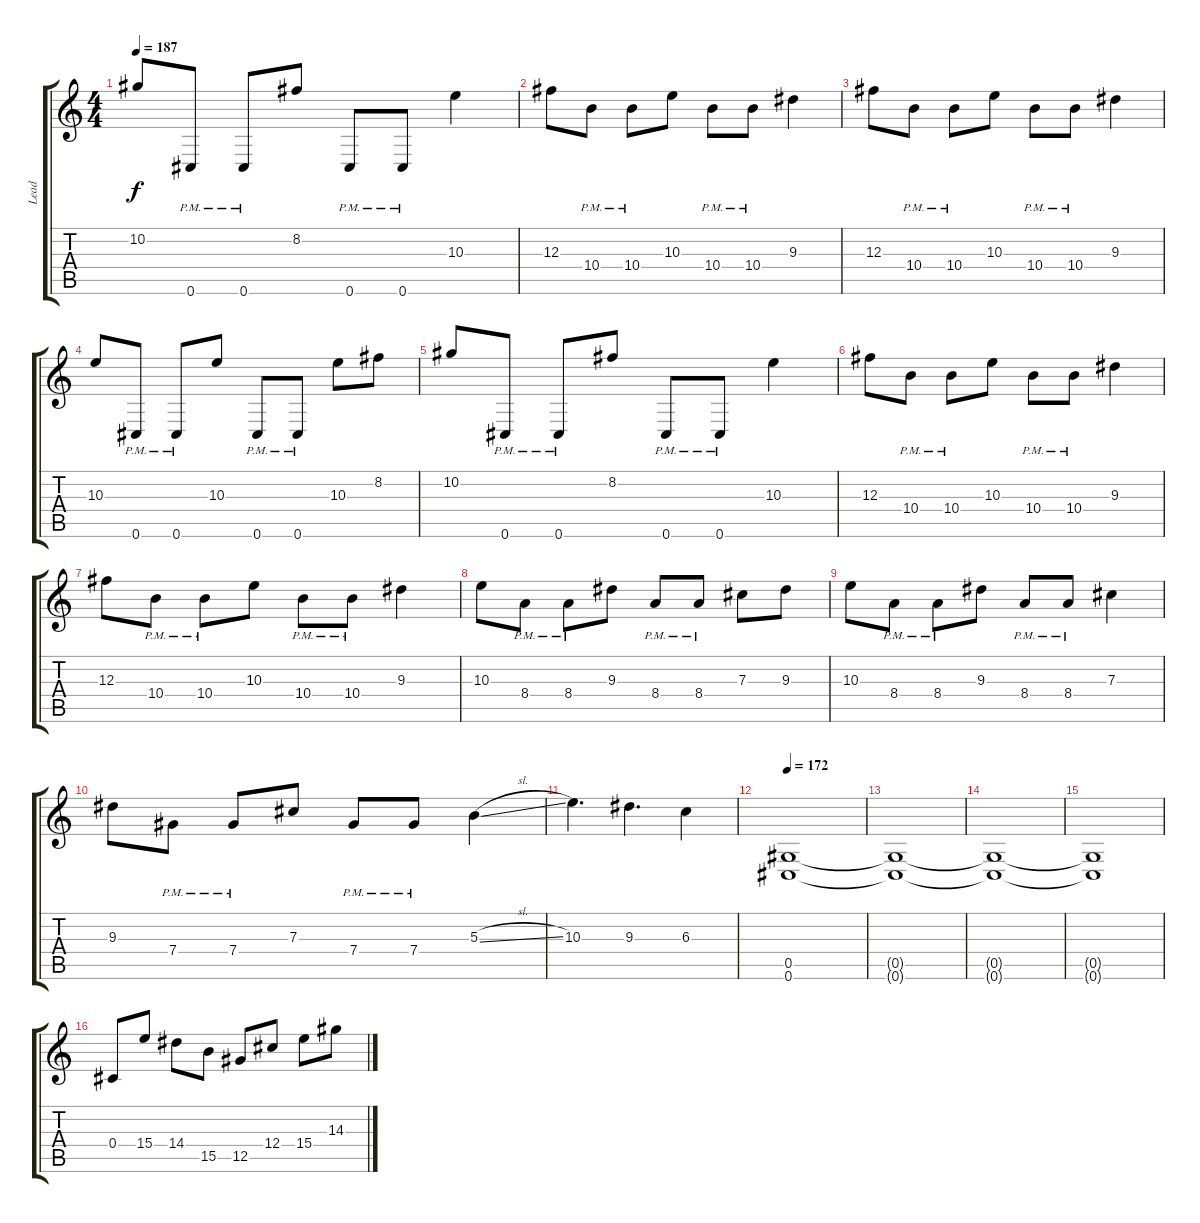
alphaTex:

\track ("Lead" "Lead") {instrument distortionguitar}
\staff {score tabs}
\tuning (Eb4 Bb3 Gb3 Db3 Ab2 Db2) {hide}
\ts (4 4)
\tempo 187
\clef g2
\ks c
10.2.8{dy f} 0.6{pm}.8 0.6{pm}.8 8.2.8 0.6{pm}.8 0.6{pm}.8 10.3.4 |
12.3.8 10.4{pm}.8 10.4{pm}.8 10.3.8 10.4{pm}.8 10.4{pm}.8 9.3.4 |
12.3.8 10.4{pm}.8 10.4{pm}.8 10.3.8 10.4{pm}.8 10.4{pm}.8 9.3.4 |
10.3.8 0.6{pm}.8 0.6{pm}.8 10.3.8 0.6{pm}.8 0.6{pm}.8 10.3.8 8.2.8 |
10.2.8 0.6{pm}.8 0.6{pm}.8 8.2.8 0.6{pm}.8 0.6{pm}.8 10.3.4 |
12.3.8 10.4{pm}.8 10.4{pm}.8 10.3.8 10.4{pm}.8 10.4{pm}.8 9.3.4 |
12.3.8 10.4{pm}.8 10.4{pm}.8 10.3.8 10.4{pm}.8 10.4{pm}.8 9.3.4 |
10.3.8 8.4{pm}.8 8.4{pm}.8 9.3.8 8.4{pm}.8 8.4{pm}.8 7.3.8 9.3.8 |
10.3.8 8.4{pm}.8 8.4{pm}.8 9.3.8 8.4{pm}.8 8.4{pm}.8 7.3.4 |
9.3.8 7.4{pm}.8 7.4{pm}.8 7.3.8 7.4{pm}.8 7.4{pm}.8 5.3{sl}.4 |
10.3.4{d} 9.3.4{d} 6.3.4 |
\tempo 172
(0.5 0.6).1 |
(0.5{t} 0.6{t}).1 |
(0.5{t} 0.6{t}).1 |
(0.5{t} 0.6{t}).1 |
0.4.8 15.4.8 14.4.8 15.5.8 12.5.8 12.4.8 15.4.8 14.3.8
